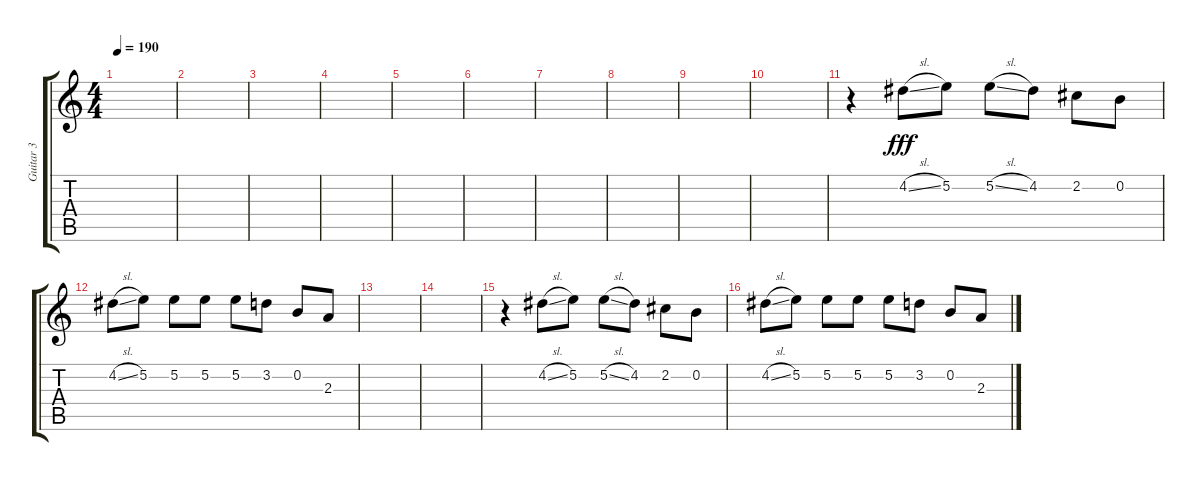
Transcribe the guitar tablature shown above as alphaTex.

\track ("Guitar 3" "Guitar 3") {instrument acousticguitarsteel}
\staff {score tabs}
\tuning (E4 B3 G3 D3 A2 E2) {hide}
\ts (4 4)
\tempo 190
\clef g2
\ks c
|
|
|
|
|
|
|
|
|
|
r.4 4.2{sl}.8{dy fff} 5.2.8 5.2{sl}.8 4.2.8 2.2.8 0.2.8 |
4.2{sl}.8 5.2.8 5.2.8 5.2.8 5.2.8 3.2.8 0.2.8 2.3.8 |
|
|
r.4 4.2{sl}.8 5.2.8 5.2{sl}.8 4.2.8 2.2.8 0.2.8 |
4.2{sl}.8 5.2.8 5.2.8 5.2.8 5.2.8 3.2.8 0.2.8 2.3.8
